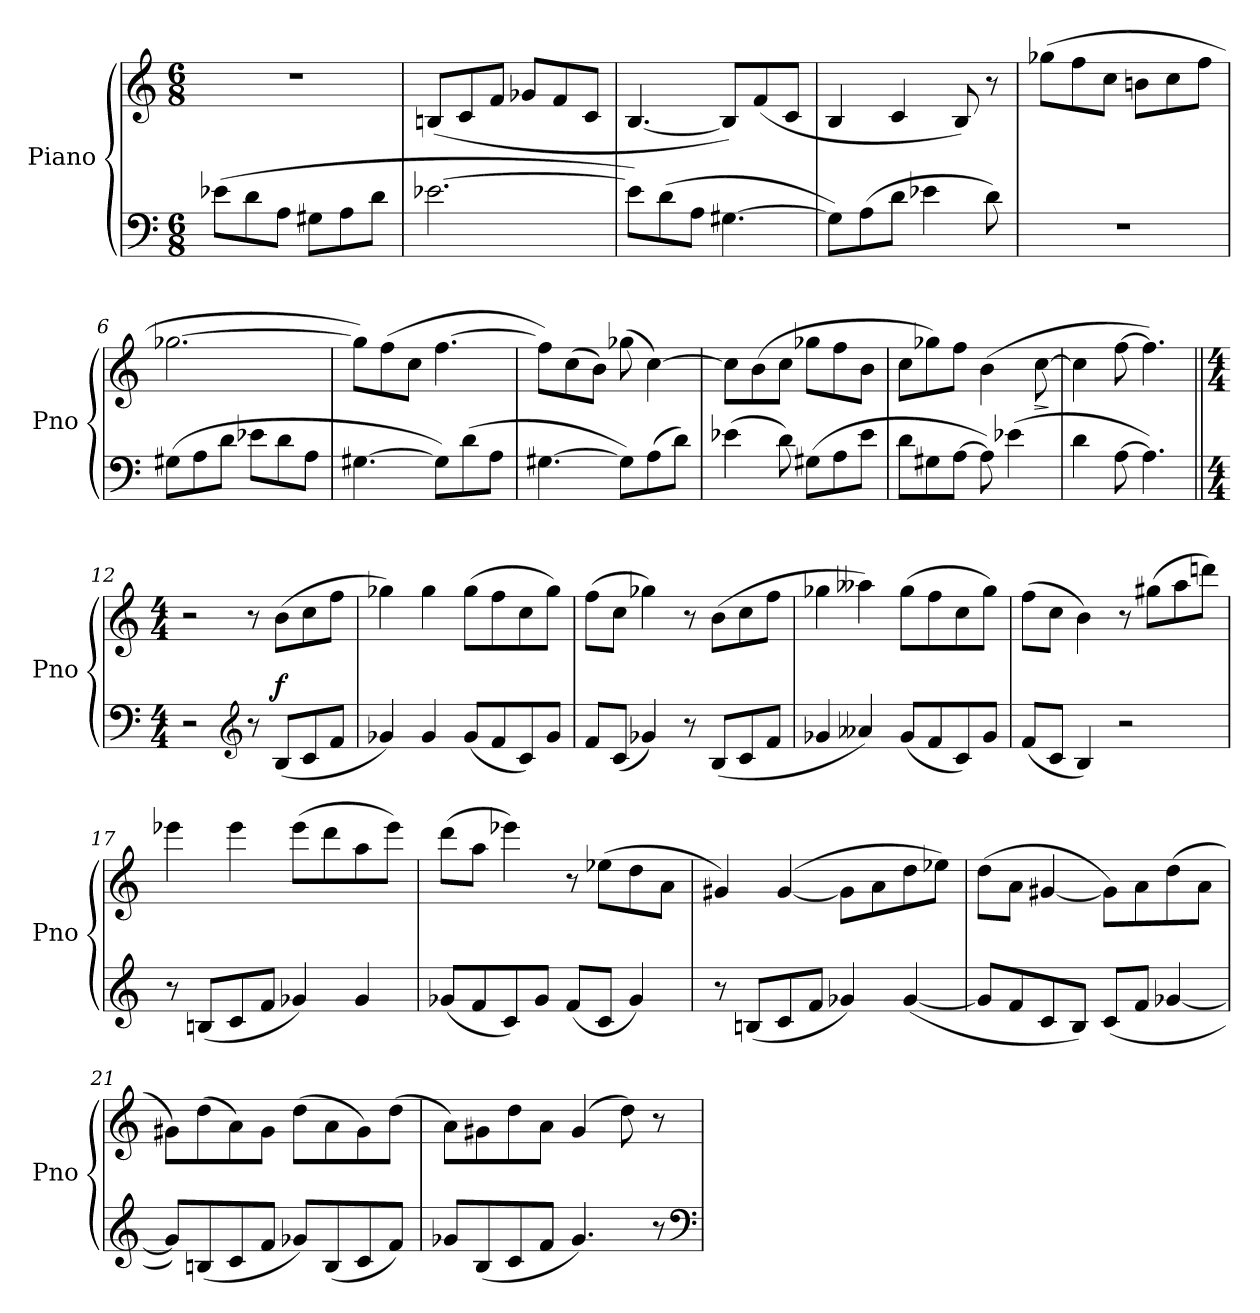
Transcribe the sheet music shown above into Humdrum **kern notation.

**kern	**dynam	**kern	**dynam
*part2	*part2	*part1	*part1
*staff2	*staff2	*staff1	*staff1
*I"Piano	*	*I"Piano	*
*I'Pno	*	*I'Pno	*
*clefF4	*	*clefG2	*
*M6/8	*	*M6/8	*
*MM134	*	*MM134	*
=1	=1	=1	=1
!	!	!LO:N:vis=1	!
(8e-X\L	.	2.r	.
8d\	.	.	.
8A\J	.	.	.
8G#X\L	.	.	.
8A\	.	.	.
8d\J	.	.	.
=2	=2	=2	=2
[2.e-X\	.	(8Bn/L	.
.	.	8c/	.
.	.	8f/J	.
.	.	8g-X/L	.
.	.	8f/	.
.	.	8c/J	.
=3	=3	=3	=3
8e-\L])	.	[4.B/	.
(8d\	.	.	.
8A\J	.	.	.
[4.G#X\	.	8B/L])	.
.	.	(8f/	.
.	.	8c/J	.
=4	=4	=4	=4
8G#\L])	.	4B/	.
(8A\	.	.	.
8d\J	.	4c/	.
4e-X\	.	.	.
.	.	8B/)	.
8d\)	.	8r	.
!!LO:LB:g=z
=5	=5	=5	=5
!LO:N:vis=1	!	!	!
2.r	.	(8gg-X\L	.
.	.	8ff\	.
.	.	8cc\J	.
.	.	8bn\L	.
.	.	8cc\	.
.	.	8ff\J	.
=6	=6	=6	=6
(8G#X\L	.	[2.gg-X\	.
8A\	.	.	.
8d\J	.	.	.
8e-X\L	.	.	.
8d\	.	.	.
8A\J	.	.	.
=7	=7	=7	=7
[4.G#X\	.	8gg-\L])	.
.	.	(8ff\	.
.	.	8cc\J	.
8G#\L])	.	[4.ff\	.
(8d\	.	.	.
8A\J	.	.	.
=8	=8	=8	=8
[4.G#X\	.	8ff\L])	.
.	.	(8cc\	.
.	.	8b\J)	.
8G#\L])	.	(8gg-X\	.
(8A\	.	[4cc\)	.
8d\J)	.	.	.
!!LO:LB:g=z
=9	=9	=9	=9
(4e-X\	.	8cc\L]	.
.	.	(8b\	.
8d\)	.	8cc\J	.
(8G#X\L	.	8gg-X\L	.
8A\	.	8ff\	.
8e-\J	.	8b\J	.
=10	=10	=10	=10
8d\L	.	8cc\L	.
8G#X\	.	8gg-X\)	.
[8A\J	.	8ff\J	.
8A\])	.	(4b\	.
(4e-X\	.	.	.
!	!	!	!LO:HP:b
.	.	[8cc\	>
.	.	.	]
=11	=11	=11	=11
4d\	.	4cc\]	.
[8A\	.	[8ff\	.
4.A\])	.	4.ff\])	.
=12||	=12||	=12||	=12||
*M4/4	*	*M4/4	*
2r	.	2r	.
*clefG2	*	*	*
8r	.	8r	.
!	!LO:DY:a	!	!
(8B/L	f	(8b\L	.
8c/	.	8cc\	.
8f/J	.	8ff\J	.
=13	=13	=13	=13
4g-X/)	.	4gg-X\)	.
4g-/	.	4gg-\	.
(8g-/L	.	(8gg-\L	.
8f/	.	8ff\	.
8c/)	.	8cc\	.
8g-/J	.	8gg-\J)	.
!!LO:LB:g=z
=14	=14	=14	=14
8f/L	.	(8ff\L	.
(8c/J	.	8cc\J	.
4g-X/)	.	4gg-X\)	.
8r	.	8r	.
(8B/L	.	(8b\L	.
8c/	.	8cc\	.
8f/J	.	8ff\J	.
=15	=15	=15	=15
4g-X/	.	4gg-X\	.
4a--X/)	.	4aa--X\)	.
(8g-/L	.	(8gg-\L	.
8f/	.	8ff\	.
8c/)	.	8cc\	.
8g-/J	.	8gg-\J)	.
=16	=16	=16	=16
(8f/L	.	(8ff\L	.
8c/J	.	8cc\J	.
4B/)	.	4b\)	.
2r	.	8r	.
.	.	(8gg#X\L	.
.	.	8aa\	.
.	.	8dddn\J)	.
=17	=17	=17	=17
8r	.	4eee-X\	.
(8Bn/L	.	.	.
8c/	.	4eee-\	.
8f/J	.	.	.
4g-X/)	.	(8eee-\L	.
.	.	8ddd\	.
4g-/	.	8aa\	.
.	.	8eee-\J)	.
!!LO:LB:g=z
=18	=18	=18	=18
(8g-X/L	.	(8ddd\L	.
8f/	.	8aa\J	.
8c/)	.	4eee-X\)	.
8g-/J	.	.	.
(8f/L	.	8r	.
8c/J	.	(8ee-X\L	.
4g-/)	.	8dd\	.
.	.	8a\J	.
=19	=19	=19	=19
8r	.	4g#X/)	.
(8Bn/L	.	.	.
8c/	.	([4g#/	.
8f/J	.	.	.
4g-X/)	.	8g#\L]	.
.	.	8a\	.
([4g-/	.	8dd\	.
.	.	8ee-X\J)	.
=20	=20	=20	=20
8g-/L]	.	(8dd\L	.
8f/	.	8a\J	.
8c/	.	[4g#X/	.
8B/J)	.	.	.
(8c/L	.	8g#\L])	.
8f/J	.	8a\	.
[4g-X/	.	(8dd\	.
.	.	8a\J	.
=21	=21	=21	=21
8g-/L])	.	8g#X\L)	.
(8Bn/	.	(8dd\	.
8c/	.	8a\)	.
8f/J	.	8g#\J	.
8g-X/L)	.	(8dd\L	.
(8B/	.	8a\	.
8c/	.	8g#\)	.
8f/J)	.	(8dd\J	.
!!LO:LB:g=z
=22	=22	=22	=22
8g-X/L	.	8a\L)	.
(8B/	.	8g#X\	.
8c/	.	8dd\	.
8f/J	.	8a\J	.
4.g-/)	.	(4g#/	.
.	.	8dd\)	.
8r	.	8r	.
*clefF4	*	*	*
=	=	=	=
*-	*-	*-	*-
